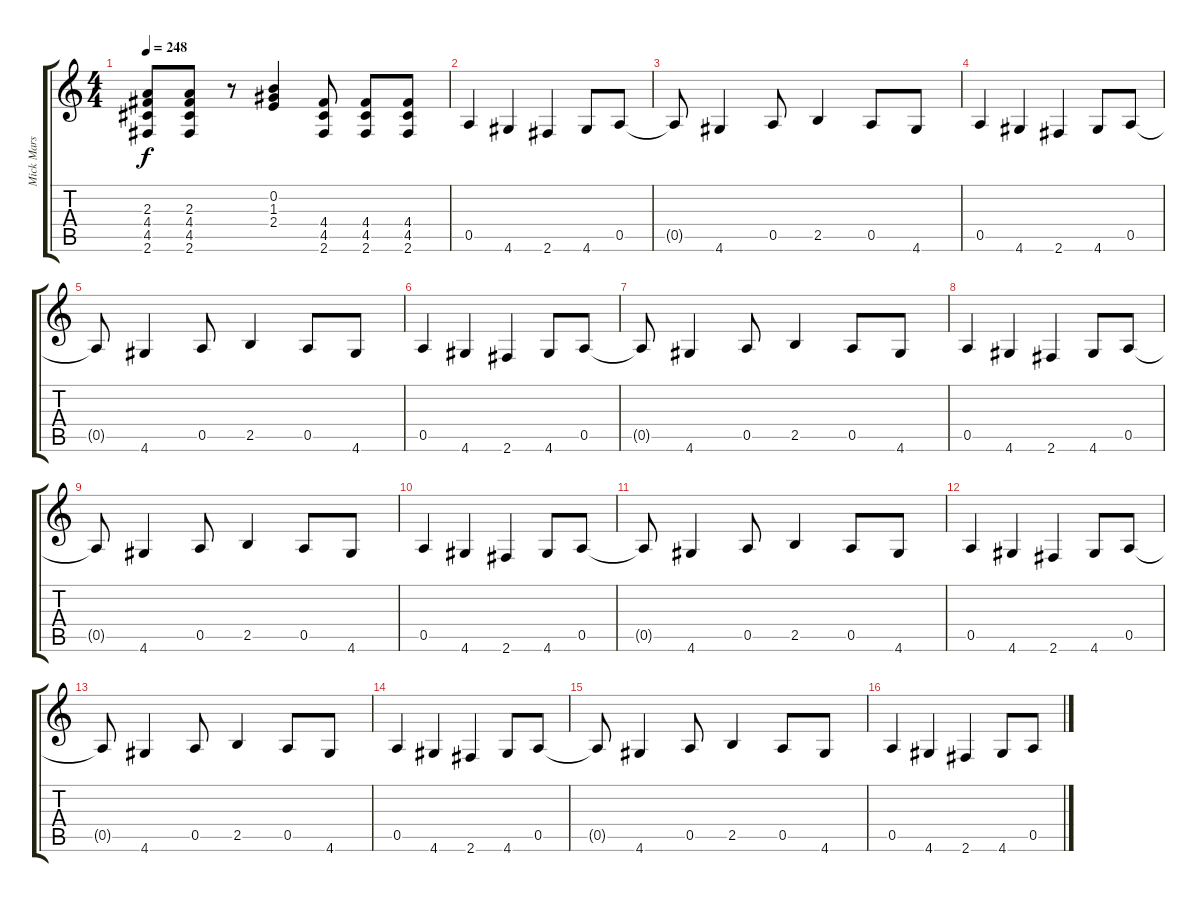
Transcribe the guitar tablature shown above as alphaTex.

\track ("Mick Mars" "Mick Mars") {instrument distortionguitar}
\staff {score tabs}
\tuning (E4 B3 G3 D3 A2 E2) {hide}
\ts (4 4)
\tempo 248
\clef g2
\ks c
(2.3 4.4 4.5 2.6).8{dy f} (2.3 4.4 4.5 2.6).8 r.8 (0.2 1.3 2.4).4 (4.4 4.5 2.6).8 (4.4 4.5 2.6).8 (4.4 4.5 2.6).8 |
0.5.4 4.6.4 2.6.4 4.6.8 0.5.8 |
0.5{t}.8 4.6.4 0.5.8 2.5.4 0.5.8 4.6.8 |
0.5.4 4.6.4 2.6.4 4.6.8 0.5.8 |
0.5{t}.8 4.6.4 0.5.8 2.5.4 0.5.8 4.6.8 |
0.5.4 4.6.4 2.6.4 4.6.8 0.5.8 |
0.5{t}.8 4.6.4 0.5.8 2.5.4 0.5.8 4.6.8 |
0.5.4 4.6.4 2.6.4 4.6.8 0.5.8 |
0.5{t}.8 4.6.4 0.5.8 2.5.4 0.5.8 4.6.8 |
0.5.4 4.6.4 2.6.4 4.6.8 0.5.8 |
0.5{t}.8 4.6.4 0.5.8 2.5.4 0.5.8 4.6.8 |
0.5.4 4.6.4 2.6.4 4.6.8 0.5.8 |
0.5{t}.8 4.6.4 0.5.8 2.5.4 0.5.8 4.6.8 |
0.5.4 4.6.4 2.6.4 4.6.8 0.5.8 |
0.5{t}.8 4.6.4 0.5.8 2.5.4 0.5.8 4.6.8 |
0.5.4 4.6.4 2.6.4 4.6.8 0.5.8
